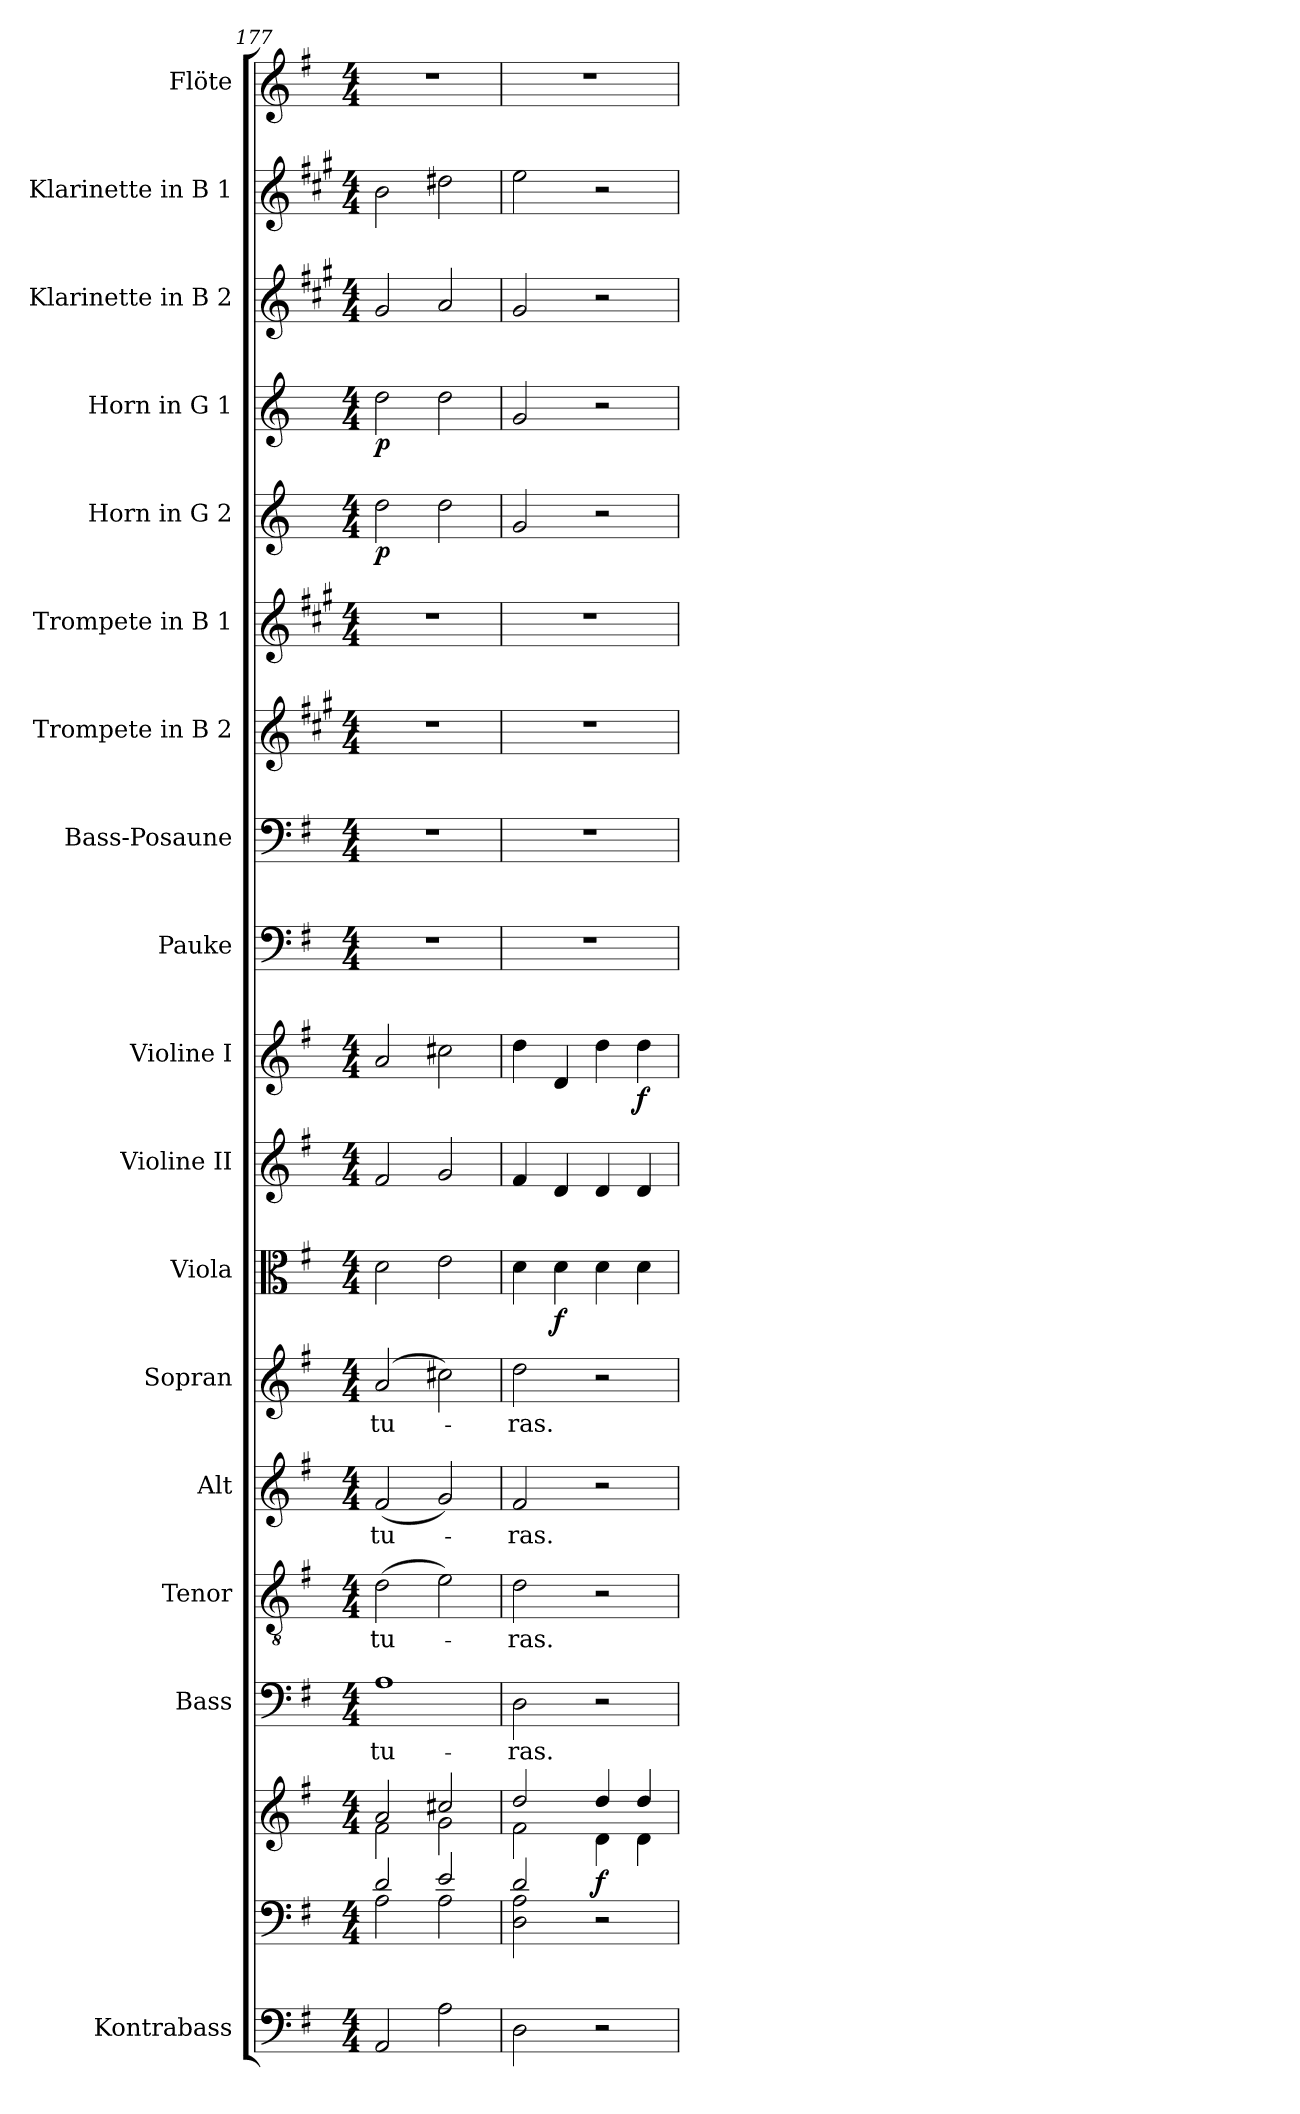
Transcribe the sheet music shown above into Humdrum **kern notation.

**kern	**kern	**kern	**dynam	**kern	**text	**kern	**text	**kern	**text	**kern	**text	**kern	**dynam	**kern	**kern	**dynam	**kern	**kern	**kern	**kern	**kern	**dynam	**kern	**dynam	**kern	**kern	**kern
*part18	*part17	*part17	*part17	*part16	*part16	*part15	*part15	*part14	*part14	*part13	*part13	*part12	*part12	*part11	*part10	*part10	*part9	*part8	*part7	*part6	*part5	*part5	*part4	*part4	*part3	*part2	*part1
*staff19	*staff18	*staff17	*staff17/18	*staff16	*staff16	*staff15	*staff15	*staff14	*staff14	*staff13	*staff13	*staff12	*staff12	*staff11	*staff10	*staff10	*staff9	*staff8	*staff7	*staff6	*staff5	*staff5	*staff4	*staff4	*staff3	*staff2	*staff1
*I"Kontrabass	*	*	*	*I"Bass	*	*I"Tenor	*	*I"Alt	*	*I"Sopran	*	*I"Viola	*	*I"Violine II	*I"Violine I	*	*I"Pauke	*I"Bass-Posaune	*I"Trompete in B 2	*I"Trompete in B 1	*I"Horn in G 2	*	*I"Horn in G 1	*	*I"Klarinette in B 2	*I"Klarinette in B 1	*I"Flöte
*I'Kb.	*	*	*	*I'B	*	*I'T	*	*I'A	*	*I'S	*	*I'Vla.	*	*I'Vl. II	*I'Vl. I	*	*I'Pk.	*I'B. Pos.	*	*	*I'Hrn. 2	*	*I'Hrn. 1	*	*	*	*I'Fl.
*clefF4	*clefF4	*clefG2	*	*clefF4	*	*clefGv2	*	*clefG2	*	*clefG2	*	*clefC3	*	*clefG2	*clefG2	*	*clefF4	*clefF4	*clefG2	*clefG2	*clefG2	*	*clefG2	*	*clefG2	*clefG2	*clefG2
*ITrd7c12	*	*	*	*	*	*	*	*	*	*	*	*	*	*	*	*	*	*	*ITrd1c2	*ITrd1c2	*ITrd3c5	*	*ITrd3c5	*	*ITrd1c2	*ITrd1c2	*
*k[f#]	*k[f#]	*k[f#]	*	*k[f#]	*	*k[f#]	*	*k[f#]	*	*k[f#]	*	*k[f#]	*	*k[f#]	*k[f#]	*	*k[f#]	*k[f#]	*k[f#]	*k[f#]	*k[f#]	*	*k[f#]	*	*k[f#]	*k[f#]	*k[f#]
*G:	*G:	*G:	*	*G:	*	*G:	*	*G:	*	*G:	*	*G:	*	*G:	*G:	*	*G:	*G:	*G:	*G:	*G:	*	*G:	*	*G:	*G:	*G:
*M4/4	*M4/4	*M4/4	*	*M4/4	*	*M4/4	*	*M4/4	*	*M4/4	*	*M4/4	*	*M4/4	*M4/4	*	*M4/4	*M4/4	*M4/4	*M4/4	*M4/4	*	*M4/4	*	*M4/4	*M4/4	*M4/4
=177	=177	=177	=177	=177	=177	=177	=177	=177	=177	=177	=177	=177	=177	=177	=177	=177	=177	=177	=177	=177	=177	=177	=177	=177	=177	=177	=177
*	*^	*^	*	*	*	*	*	*	*	*	*	*	*	*	*	*	*	*	*	*	*	*	*	*	*	*	*
!	!	!	!	!	!	!	!LO:LY:b	!	!LO:LY:b	!	!LO:LY:b	!	!LO:LY:b	!	!	!	!	!	!	!	!	!	!	!LO:DY:b	!	!LO:DY:b	!	!	!
2AAA/	2d/	2A\	2a/	2f#\	.	1A	-tu-	(>2d\	-tu-	(<2f#/	-tu-	(2a/	-tu-	2d\	.	2f#/	2a/	.	1r	1r	1r	1r	2a\	p	2a\	p	2f#/	2a\	1r
2AA\	2e/	2A\	2cc#X/	2g\	.	.	.	2e\)	.	2g/)	.	2cc#X\)	.	2e\	.	2g/	2cc#X\	.	.	.	.	.	2a\	.	2a\	.	2g/	2cc#X\	.
=178	=178	=178	=178	=178	=178	=178	=178	=178	=178	=178	=178	=178	=178	=178	=178	=178	=178	=178	=178	=178	=178	=178	=178	=178	=178	=178	=178	=178	=178
!	!	!	!	!	!	!	!LO:LY:b	!	!LO:LY:b	!	!LO:LY:b	!	!LO:LY:b	!	!	!	!	!	!	!	!	!	!	!	!	!	!	!	!
2DD\	2d/	2D\ 2A\	2dd/	2f#\	.	2D\	-ras.	2d\	-ras.	2f#/	-ras.	2dd\	-ras.	4d\	.	4f#/	4dd\	.	1r	1r	1r	1r	2d/	.	2d/	.	2f#/	2dd\	1r
!	!	!	!	!	!	!	!	!	!	!	!	!	!	!	!LO:DY:b	!	!	!	!	!	!	!	!	!	!	!	!	!	!
.	.	.	.	.	.	.	.	.	.	.	.	.	.	4d\	f	4d/	4d/	.	.	.	.	.	.	.	.	.	.	.	.
!	!	!	!	!	!LO:DY:b	!	!	!	!	!	!	!	!	!	!	!	!	!	!	!	!	!	!	!	!	!	!	!	!
2r	2r	2ryy	4dd/	4d\	f	2r	.	2r	.	2r	.	2r	.	4d\	.	4d/	4dd\	.	.	.	.	.	2r	.	2r	.	2r	2r	.
!	!	!	!	!	!	!	!	!	!	!	!	!	!	!	!	!	!	!LO:DY:b	!	!	!	!	!	!	!	!	!	!	!
.	.	.	4dd/	4d\	.	.	.	.	.	.	.	.	.	4d\	.	4d/	4dd\	f	.	.	.	.	.	.	.	.	.	.	.
*	*v	*v	*	*	*	*	*	*	*	*	*	*	*	*	*	*	*	*	*	*	*	*	*	*	*	*	*	*	*
*	*	*v	*v	*	*	*	*	*	*	*	*	*	*	*	*	*	*	*	*	*	*	*	*	*	*	*	*	*
=	=	=	=	=	=	=	=	=	=	=	=	=	=	=	=	=	=	=	=	=	=	=	=	=	=	=	=
*-	*-	*-	*-	*-	*-	*-	*-	*-	*-	*-	*-	*-	*-	*-	*-	*-	*-	*-	*-	*-	*-	*-	*-	*-	*-	*-	*-
